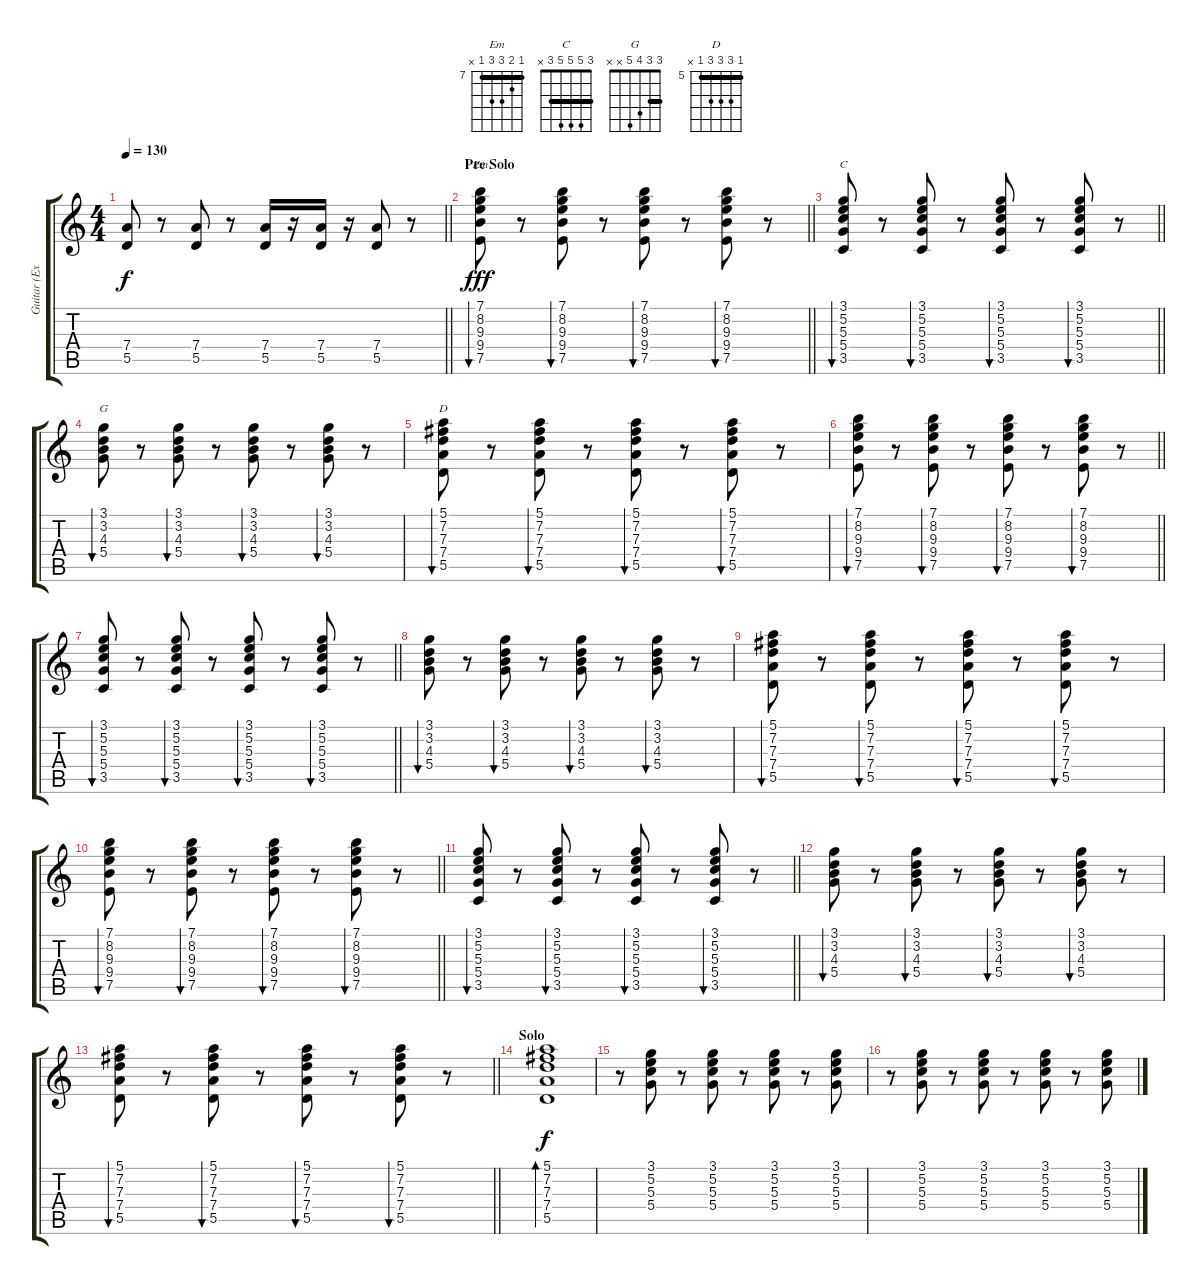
\track ("Guitar (Extra)" "Guitar (Ex") {instrument distortionguitar}
\staff {score tabs}
\tuning (E4 B3 G3 D3 A2 E2) {hide}
\chord ("Em" 7 8 9 9 7 x) {firstfret 7 barre 7}
\chord ("C" 3 5 5 5 3 x) {barre 3}
\chord ("G" 3 3 4 5 x x) {barre 3}
\chord ("D" 5 7 7 7 5 x) {firstfret 5 barre 5}
\ts (4 4)
\tempo 130
\clef g2
\barLineRight lightlight
\ks c
(7.4 5.5).8{dy f} r.8 (7.4 5.5).8 r.8 (7.4 5.5).16 r.16 (7.4 5.5).16 r.16 (7.4 5.5).8 r.8 |
\section ("" "Pre Solo")
\barLineRight lightlight
(7.1 8.2 9.3 9.4 7.5).8{bu 30 ch "Em" dy fff volume 9 balance 12} r.8 (7.1 8.2 9.3 9.4 7.5).8{bu 30} r.8 (7.1 8.2 9.3 9.4 7.5).8{bu 30} r.8 (7.1 8.2 9.3 9.4 7.5).8{bu 30} r.8 |
\barLineRight lightlight
(3.1 5.2 5.3 5.4 3.5).8{bu 30 ch "C"} r.8 (3.1 5.2 5.3 5.4 3.5).8{bu 30} r.8 (3.1 5.2 5.3 5.4 3.5).8{bu 30} r.8 (3.1 5.2 5.3 5.4 3.5).8{bu 30} r.8 |
(3.1 3.2 4.3 5.4).8{bu 30 ch "G"} r.8 (3.1 3.2 4.3 5.4).8{bu 30} r.8 (3.1 3.2 4.3 5.4).8{bu 30} r.8 (3.1 3.2 4.3 5.4).8{bu 30} r.8 |
(5.1 7.2 7.3 7.4 5.5).8{bu 30 ch "D"} r.8 (5.1 7.2 7.3 7.4 5.5).8{bu 30} r.8 (5.1 7.2 7.3 7.4 5.5).8{bu 30} r.8 (5.1 7.2 7.3 7.4 5.5).8{bu 30} r.8 |
\barLineRight lightlight
(7.1 8.2 9.3 9.4 7.5).8{bu 30} r.8 (7.1 8.2 9.3 9.4 7.5).8{bu 30} r.8 (7.1 8.2 9.3 9.4 7.5).8{bu 30} r.8 (7.1 8.2 9.3 9.4 7.5).8{bu 30} r.8 |
\barLineRight lightlight
(3.1 5.2 5.3 5.4 3.5).8{bu 30} r.8 (3.1 5.2 5.3 5.4 3.5).8{bu 30} r.8 (3.1 5.2 5.3 5.4 3.5).8{bu 30} r.8 (3.1 5.2 5.3 5.4 3.5).8{bu 30} r.8 |
(3.1 3.2 4.3 5.4).8{bu 30} r.8 (3.1 3.2 4.3 5.4).8{bu 30} r.8 (3.1 3.2 4.3 5.4).8{bu 30} r.8 (3.1 3.2 4.3 5.4).8{bu 30} r.8 |
(5.1 7.2 7.3 7.4 5.5).8{bu 30} r.8 (5.1 7.2 7.3 7.4 5.5).8{bu 30} r.8 (5.1 7.2 7.3 7.4 5.5).8{bu 30} r.8 (5.1 7.2 7.3 7.4 5.5).8{bu 30} r.8 |
\barLineRight lightlight
(7.1 8.2 9.3 9.4 7.5).8{bu 30} r.8 (7.1 8.2 9.3 9.4 7.5).8{bu 30} r.8 (7.1 8.2 9.3 9.4 7.5).8{bu 30} r.8 (7.1 8.2 9.3 9.4 7.5).8{bu 30} r.8 |
\barLineRight lightlight
(3.1 5.2 5.3 5.4 3.5).8{bu 30} r.8 (3.1 5.2 5.3 5.4 3.5).8{bu 30} r.8 (3.1 5.2 5.3 5.4 3.5).8{bu 30} r.8 (3.1 5.2 5.3 5.4 3.5).8{bu 30} r.8 |
(3.1 3.2 4.3 5.4).8{bu 30} r.8 (3.1 3.2 4.3 5.4).8{bu 30} r.8 (3.1 3.2 4.3 5.4).8{bu 30} r.8 (3.1 3.2 4.3 5.4).8{bu 30} r.8 |
\barLineRight lightlight
(5.1 7.2 7.3 7.4 5.5).8{bu 30} r.8 (5.1 7.2 7.3 7.4 5.5).8{bu 30} r.8 (5.1 7.2 7.3 7.4 5.5).8{bu 30} r.8 (5.1 7.2 7.3 7.4 5.5).8{bu 30} r.8 |
\section ("" "Solo")
(5.1 7.2 7.3 7.4 5.5).1{bd 30 dy f volume 13 balance 8} |
r.8{volume 14 balance 8} (3.1 5.2 5.3 5.4).8 r.8 (3.1 5.2 5.3 5.4).8 r.8 (3.1 5.2 5.3 5.4).8 r.8 (3.1 5.2 5.3 5.4).8 |
r.8 (3.1 5.2 5.3 5.4).8 r.8 (3.1 5.2 5.3 5.4).8 r.8 (3.1 5.2 5.3 5.4).8 r.8 (3.1 5.2 5.3 5.4).8
